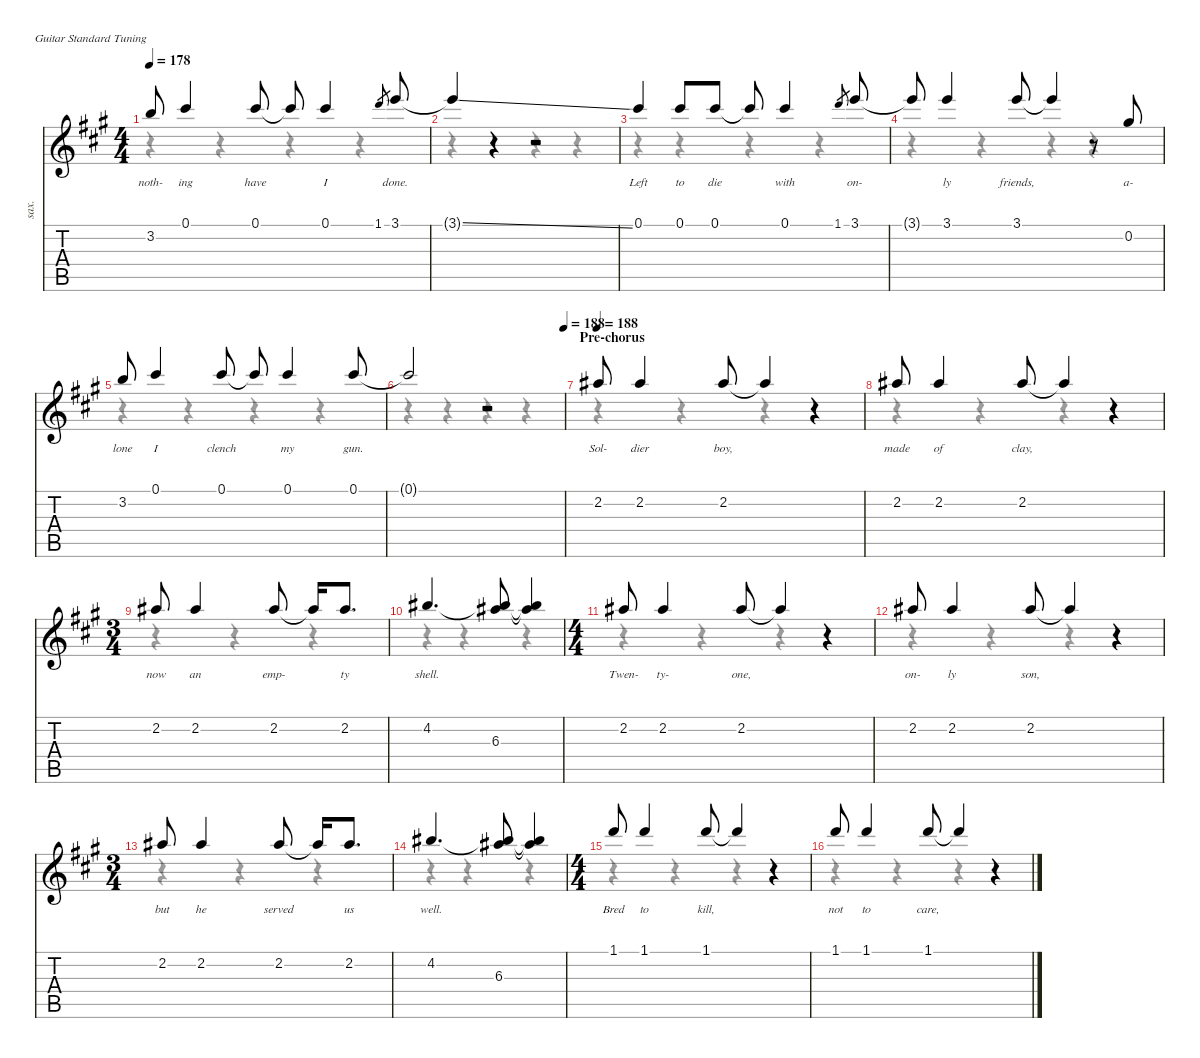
\defaultSystemsLayout 4
\hideDynamics
\bracketExtendMode nobrackets
\otherSystemsTrackNameOrientation horizontal
\track ("James Hetfield (Vocals)" "sax.") {instrument baritonesax}
\staff {score tabs}
\tuning (E4 B3 G3 D3 A2 E2)
\displaytranspose 21
\voice
\ts (4 4)
\tempo 178
\clef g2
\ks a
3.2{acc forcenatural}.8{lyrics (0 "noth-") lyrics (1 "") lyrics (2 "") lyrics (3 "") lyrics (4 "") dy f beam Up} 0.1{acc #}.4{lyrics (0 "ing") lyrics (1 "") lyrics (2 "") lyrics (3 "") lyrics (4 "") beam Up} 0.1{acc #}.8{lyrics (0 "have") lyrics (1 "") lyrics (2 "") lyrics (3 "") lyrics (4 "") beam Up} 0.1{t acc #}.8{beam Up} 0.1{acc #}.4{lyrics (0 "I") lyrics (1 "") lyrics (2 "") lyrics (3 "") lyrics (4 "") beam Up} 1.1{acc forcenatural}.8{gr dy mf beam Up} 3.1{acc forcenatural}.8{lyrics (0 "done.") lyrics (1 "") lyrics (2 "") lyrics (3 "") lyrics (4 "") dy f beam Up} |
3.1{ss t acc forcenatural}.4{beam Up} r.4{beam Up} r.2{beam Up} |
0.1{acc #}.4{lyrics (0 "Left") lyrics (1 "") lyrics (2 "") lyrics (3 "") lyrics (4 "") beam Up} 0.1{acc #}.8{lyrics (0 "to") lyrics (1 "") lyrics (2 "") lyrics (3 "") lyrics (4 "") beam Up} 0.1{acc #}.8{lyrics (0 "die") lyrics (1 "") lyrics (2 "") lyrics (3 "") lyrics (4 "") beam Up} 0.1{t acc #}.8{beam Up} 0.1{acc #}.4{lyrics (0 "with") lyrics (1 "") lyrics (2 "") lyrics (3 "") lyrics (4 "") beam Up} 1.1{acc forcenatural}.8{gr dy mf beam Up} 3.1{acc forcenatural}.8{lyrics (0 "on-") lyrics (1 "") lyrics (2 "") lyrics (3 "") lyrics (4 "") dy f beam Up} |
3.1{t acc forcenatural}.8{beam Up} 3.1{acc forcenatural}.4{lyrics (0 "ly") lyrics (1 "") lyrics (2 "") lyrics (3 "") lyrics (4 "") beam Up} 3.1{acc forcenatural}.8{lyrics (0 "friends,") lyrics (1 "") lyrics (2 "") lyrics (3 "") lyrics (4 "") beam Up} 3.1{t acc forcenatural}.4{beam Up} r.8{beam Up} 0.2{acc #}.8{lyrics (0 "a-") lyrics (1 "") lyrics (2 "") lyrics (3 "") lyrics (4 "") beam Up} |
3.2{acc forcenatural}.8{lyrics (0 "lone") lyrics (1 "") lyrics (2 "") lyrics (3 "") lyrics (4 "") beam Up} 0.1{acc #}.4{lyrics (0 "I") lyrics (1 "") lyrics (2 "") lyrics (3 "") lyrics (4 "") beam Up} 0.1{acc #}.8{lyrics (0 "clench") lyrics (1 "") lyrics (2 "") lyrics (3 "") lyrics (4 "") beam Up} 0.1{t acc #}.8{beam Up} 0.1{acc #}.4{lyrics (0 "my") lyrics (1 "") lyrics (2 "") lyrics (3 "") lyrics (4 "") beam Up} 0.1{acc #}.8{lyrics (0 "gun.") lyrics (1 "") lyrics (2 "") lyrics (3 "") lyrics (4 "") beam Up} |
\tempo (188 1)
0.1{t acc #}.2{beam Up} r.2{beam Up} |
\section ("" "Pre-chorus")
\tempo 188
2.2{acc #}.8{lyrics (0 "Sol-") lyrics (1 "") lyrics (2 "") lyrics (3 "") lyrics (4 "") beam Up} 2.2{acc #}.4{lyrics (0 "dier") lyrics (1 "") lyrics (2 "") lyrics (3 "") lyrics (4 "") beam Up} 2.2{acc #}.8{lyrics (0 "boy,") lyrics (1 "") lyrics (2 "") lyrics (3 "") lyrics (4 "") beam Up} 2.2{t acc #}.4{beam Up} r.4{beam Up} |
2.2{acc #}.8{lyrics (0 "made") lyrics (1 "") lyrics (2 "") lyrics (3 "") lyrics (4 "") beam Up} 2.2{acc #}.4{lyrics (0 "of") lyrics (1 "") lyrics (2 "") lyrics (3 "") lyrics (4 "") beam Up} 2.2{acc #}.8{lyrics (0 "clay,") lyrics (1 "") lyrics (2 "") lyrics (3 "") lyrics (4 "") beam Up} 2.2{t acc #}.4{beam Up} r.4{beam Up} |
\ts (3 4)
\beaming (8 3 1 1 1)
2.2{acc #}.8{lyrics (0 "now") lyrics (1 "") lyrics (2 "") lyrics (3 "") lyrics (4 "") beam Up} 2.2{acc #}.4{lyrics (0 "an") lyrics (1 "") lyrics (2 "") lyrics (3 "") lyrics (4 "") beam Up} 2.2{acc #}.8{lyrics (0 "emp-") lyrics (1 "") lyrics (2 "") lyrics (3 "") lyrics (4 "") beam Up} 2.2{t acc #}.16{beam Up} 2.2{acc #}.8{d lyrics (0 "ty") lyrics (1 "") lyrics (2 "") lyrics (3 "") lyrics (4 "") beam Up} |
4.2{acc #}.4{d lyrics (0 "shell.") lyrics (1 "") lyrics (2 "") lyrics (3 "") lyrics (4 "") beam Up} (6.3{acc #} 4.2{t acc #}).8{lyrics (0 " ") lyrics (1 "") lyrics (2 "") lyrics (3 "") lyrics (4 "") dy mp beam Up} (4.2{t acc #} 6.3{t acc #}).4{dy f beam Up} |
\ts (4 4)
\beaming (8 2 2 2 2)
2.2{acc #}.8{lyrics (0 "Twen-") lyrics (1 "") lyrics (2 "") lyrics (3 "") lyrics (4 "") beam Up} 2.2{acc #}.4{lyrics (0 "ty-") lyrics (1 "") lyrics (2 "") lyrics (3 "") lyrics (4 "") beam Up} 2.2{acc #}.8{lyrics (0 "one,") lyrics (1 "") lyrics (2 "") lyrics (3 "") lyrics (4 "") beam Up} 2.2{t acc #}.4{beam Up} r.4{beam Up} |
2.2{acc #}.8{lyrics (0 "on-") lyrics (1 "") lyrics (2 "") lyrics (3 "") lyrics (4 "") beam Up} 2.2{acc #}.4{lyrics (0 "ly") lyrics (1 "") lyrics (2 "") lyrics (3 "") lyrics (4 "") beam Up} 2.2{acc #}.8{lyrics (0 "son,") lyrics (1 "") lyrics (2 "") lyrics (3 "") lyrics (4 "") beam Up} 2.2{t acc #}.4{beam Up} r.4{beam Up} |
\ts (3 4)
\beaming (8 3 1 1 1)
2.2{acc #}.8{lyrics (0 "but") lyrics (1 "") lyrics (2 "") lyrics (3 "") lyrics (4 "") beam Up} 2.2{acc #}.4{lyrics (0 "he") lyrics (1 "") lyrics (2 "") lyrics (3 "") lyrics (4 "") beam Up} 2.2{acc #}.8{lyrics (0 "served") lyrics (1 "") lyrics (2 "") lyrics (3 "") lyrics (4 "") beam Up} 2.2{t acc #}.16{beam Up} 2.2{acc #}.8{d lyrics (0 "us") lyrics (1 "") lyrics (2 "") lyrics (3 "") lyrics (4 "") beam Up} |
4.2{acc #}.4{d lyrics (0 "well.") lyrics (1 "") lyrics (2 "") lyrics (3 "") lyrics (4 "") beam Up} (6.3{acc #} 4.2{t acc #}).8{lyrics (0 " ") lyrics (1 "") lyrics (2 "") lyrics (3 "") lyrics (4 "") dy mp beam Up} (4.2{t acc #} 6.3{t acc #}).4{dy f beam Up} |
\ts (4 4)
\beaming (8 2 2 2 2)
1.1{acc forcenatural}.8{lyrics (0 "Bred") lyrics (1 "") lyrics (2 "") lyrics (3 "") lyrics (4 "") beam Up} 1.1{acc forcenatural}.4{lyrics (0 "to") lyrics (1 "") lyrics (2 "") lyrics (3 "") lyrics (4 "") beam Up} 1.1{acc forcenatural}.8{lyrics (0 "kill,") lyrics (1 "") lyrics (2 "") lyrics (3 "") lyrics (4 "") beam Up} 1.1{t acc forcenatural}.4{beam Up} r.4{beam Up} |
1.1{acc forcenatural}.8{lyrics (0 "not") lyrics (1 "") lyrics (2 "") lyrics (3 "") lyrics (4 "") beam Up} 1.1{acc forcenatural}.4{lyrics (0 "to") lyrics (1 "") lyrics (2 "") lyrics (3 "") lyrics (4 "") beam Up} 1.1{acc forcenatural}.8{lyrics (0 "care,") lyrics (1 "") lyrics (2 "") lyrics (3 "") lyrics (4 "") beam Up} 1.1{t acc forcenatural}.4{beam Up} r.4{beam Up}
\voice
\clef g2
\ottava regular
\simile none
\ks a
r.4{dy mf beam Down} r.4{beam Down} r.4{beam Down} r.4{beam Down} |
r.4{beam Down} r.4{beam Down} r.4{beam Down} r.4{beam Down} |
r.4{beam Down} r.4{beam Down} r.4{beam Down} r.4{beam Down} |
r.4{beam Down} r.4{beam Down} r.4{beam Down} r.4{beam Down} |
r.4{beam Down} r.4{beam Down} r.4{beam Down} r.4{beam Down} |
r.4{beam Down} r.4{beam Down} r.4{beam Down} r.4{beam Down} |
r.4{beam Down} r.4{beam Down} r.4{beam Down} r.4{beam Down} |
r.4{beam Down} r.4{beam Down} r.4{beam Down} r.4{beam Down} |
r.4{beam Down} r.4{beam Down} r.4{beam Down} |
r.4{beam Down} r.4{beam Down} r.4{beam Down} |
r.4{beam Down} r.4{beam Down} r.4{beam Down} r.4{beam Down} |
r.4{beam Down} r.4{beam Down} r.4{beam Down} r.4{beam Down} |
r.4{beam Down} r.4{beam Down} r.4{beam Down} |
r.4{beam Down} r.4{beam Down} r.4{beam Down} |
r.4{beam Down} r.4{beam Down} r.4{beam Down} r.4{beam Down} |
r.4{beam Down} r.4{beam Down} r.4{beam Down} r.4{beam Down}
